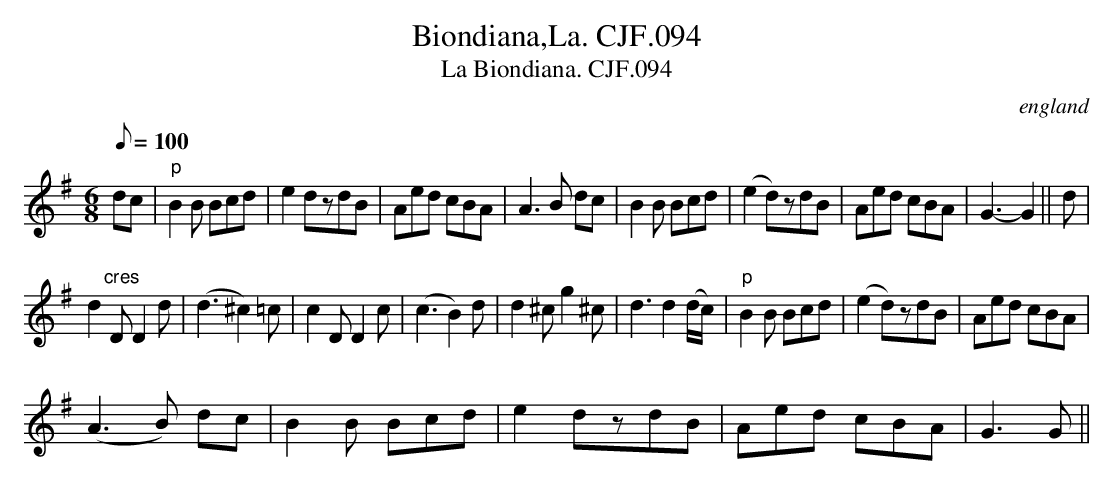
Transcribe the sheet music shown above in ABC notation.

X:1
T:Biondiana,La. CJF.094
T:La Biondiana. CJF.094
O:england
M:6/8
L:1/8
Q:100
K:G
dc|"p"B2B Bcd|e2dzdB|Aed cBA|A3B dc|\
B2B Bcd|(e2d)zdB|Aed cBA|G3-G2||d|
d2"cres"DD2d|(d3^c2)=c|c2DD2c|(c3B2)d|\
d2""^cg2h^c|d3hd2(d/c/)|"p"B2B Bcd|\
(e2d)zdB|Aed cBA|
(A3B) dc|B2B Bcd|e2dzdB|Aed cBA|G3G||
